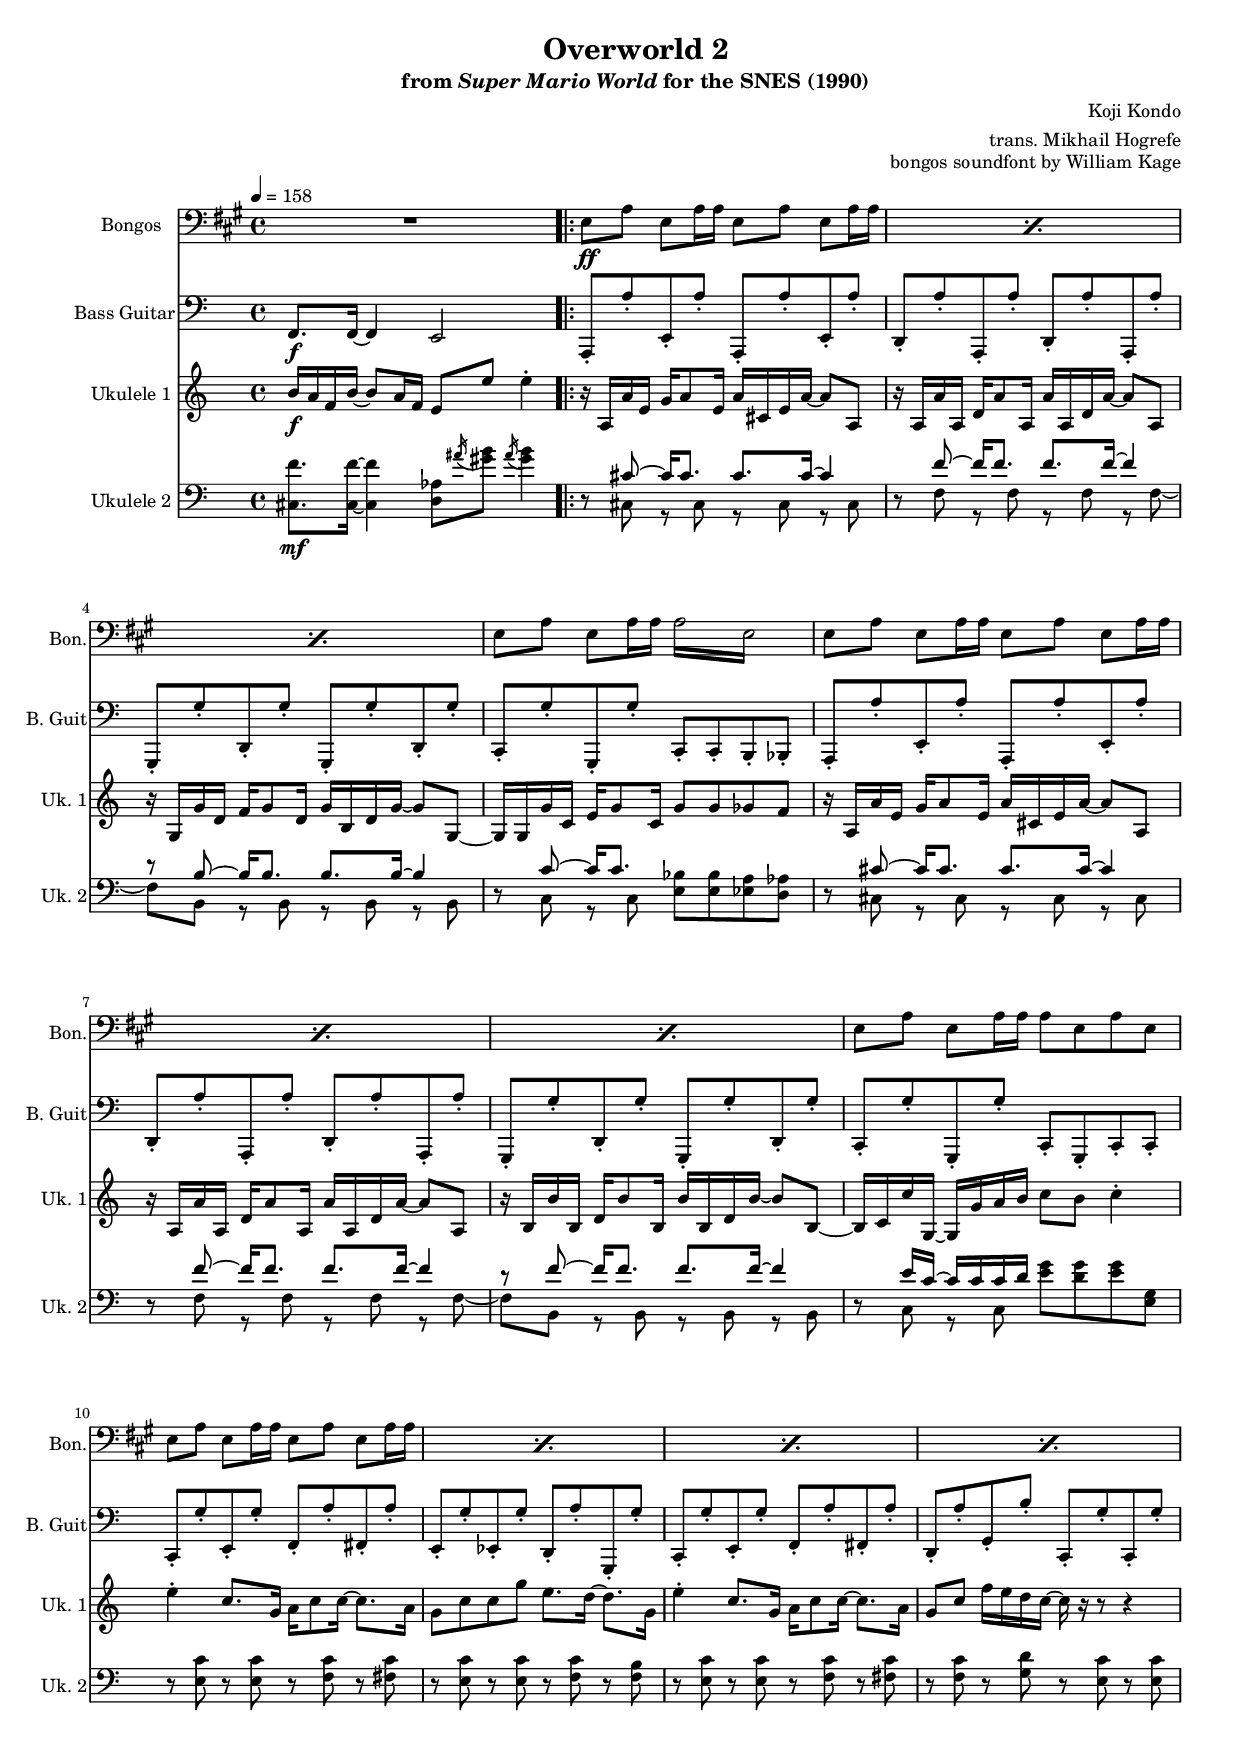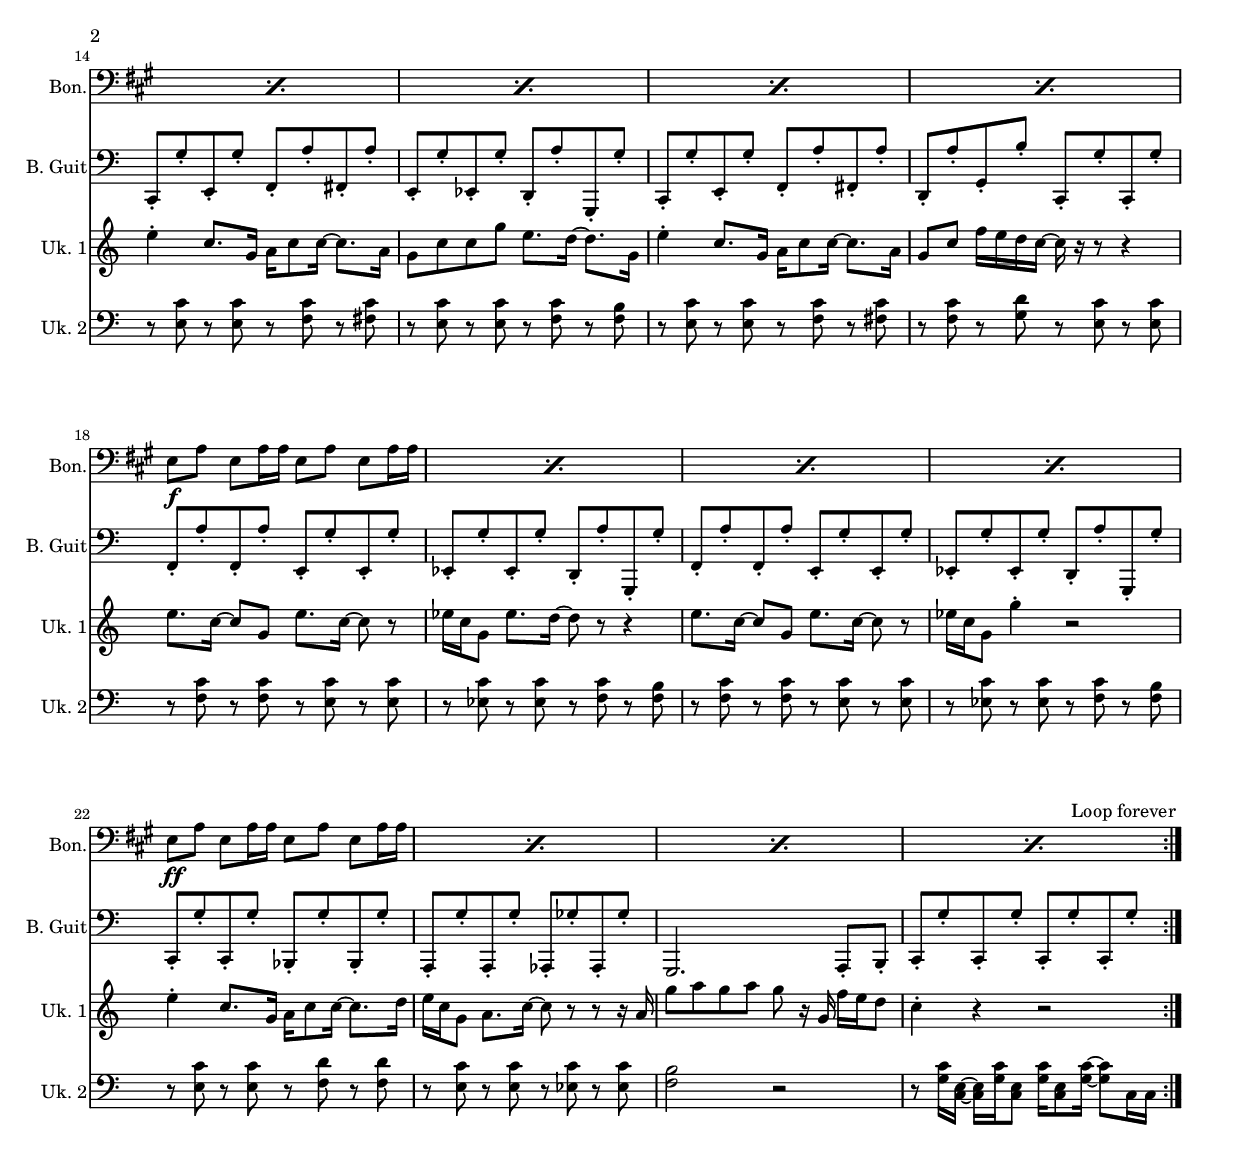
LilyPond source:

\version "2.24.3"
#(set-global-staff-size 16)

\paper {
  left-margin = 0.6\in
}

\book {
    \header {
        title = "Overworld 2"
        subtitle = \markup { "from" {\italic "Super Mario World"} "for the SNES (1990)" }
        composer = "Koji Kondo"
        arranger = "trans. Mikhail Hogrefe"
        opus = "bongos soundfont by William Kage"
    }

    \score {
        {
            <<
                \new Staff \relative c {                 
                    \set Staff.instrumentName = "Bongos"
                    \set Staff.shortInstrumentName = "Bon."  
\key a \major
\clef bass
R1 |
\repeat percent 3 { e8\ff a e a16 a e8 a e a16 a | }
e8 a e a16 a \repeat tremolo 4 { a16 e } |
\repeat percent 3 { e8 a e a16 a e8 a e a16 a | }
e8 a e a16 a a8 e a e |
\repeat percent 8 { e8 a e a16 a e8 a e a16 a | }
\repeat percent 4 { e8\f a e a16 a e8 a e a16 a | }
\repeat percent 4 { e8\ff a e a16 a e8 a e a16 a | }
                }

                 \new Staff \relative c, {                 
                    \set Staff.instrumentName = "Bass Guitar"
                    \set Staff.shortInstrumentName = "B. Guit"  
\key c \major
\clef bass
\tempo 4 = 158
f8.\f f16 ~ f4 e2 |
                    \repeat volta 2 {
a,8-. a''-. e,-. a'-. a,,-. a''-. e,-. a'-. 
d,,8-. a''-. a,,-. a''-. d,,-. a''-. a,,-. a''-. |
g,,8-. g''-. d,-. g'-. g,,-. g''-. d,-. g'-. |
c,,-. g''-. g,,-. g''-. c,,-. c-. b-. bes-. |
a8-. a''-. e,-. a'-. a,,-. a''-. e,-. a'-. 
d,,8-. a''-. a,,-. a''-. d,,-. a''-. a,,-. a''-. |
g,,8-. g''-. d,-. g'-. g,,-. g''-. d,-. g'-. |
c,,-. g''-. g,,-. g''-. c,,-. g-. c-. c-. |
c8-. g''-. e,-. g'-. f,-. a'-. fis,-. a'-. |
e,8-. g'-. ees,-. g'-. d,-. a''-. g,,-. g''-. |
c,,8-. g''-. e,-. g'-. f,-. a'-. fis,-. a'-. |
d,,8-. a''-. g,-. b'-. c,,-. g''-. c,,-. g''-. |
c,,8-. g''-. e,-. g'-. f,-. a'-. fis,-. a'-. |
e,8-. g'-. ees,-. g'-. d,-. a''-. g,,-. g''-. |
c,,8-. g''-. e,-. g'-. f,-. a'-. fis,-. a'-. |
d,,8-. a''-. g,-. b'-. c,,-. g''-. c,,-. g''-. |
f,8-. a'-. f,-. a'-. e,-. g'-. e,-. g'-. |
ees,-. g'-. ees,-. g'-. d,-. a''-. g,,-. g''-. |
f,8-. a'-. f,-. a'-. e,-. g'-. e,-. g'-. |
ees,-. g'-. ees,-. g'-. d,-. a''-. g,,-. g''-. |
c,,-. g''-. c,,-. g''-. bes,,-. g''-. bes,,-. g''-. |
a,,-. g''-. a,,-. g''-. aes,,-. ges''-. aes,,-. ges''-. |
g,,2. a8-. b-. |
c8-. g''-. c,,-. g''-. c,,-. g''-. c,,-. g''-. |
                    }
\once \override Score.RehearsalMark.self-alignment-X = #RIGHT
\mark \markup { \fontsize #-2 "Loop forever" }
                }

                \new Staff \relative c'' {                 
                    \set Staff.instrumentName = "Ukulele 1"
                    \set Staff.shortInstrumentName = "Uk. 1"  
\key c \major
b16\f a f b ~ b8 a16 f e8 e' e4-. |
r16 a,, a' e g a8 e16 a cis, e a ~ a8 a, |
r16 a a' a, d a'8 a,16 a' a, d a' ~ a8 a, |
r16 g g' d f g8 d16 g b, d g ~ g8 g, ~ |
g16 g g' c, e g8 c,16 g'8 g ges f |
r16 a, a' e g a8 e16 a cis, e a ~ a8 a, |
r16 a a' a, d a'8 a,16 a' a, d a' ~ a8 a, |
r16 b b' b, d b'8 b,16 b' b, d b' ~ b8 b, ~ |
b16 c c' g, ~ g g' a b c8 b c4-. |
e4-. c8. g16 a c8 c16 ~ c8. a16 |
g8 c c g' e8. d16 ~ d8. g,16 |
e'4-. c8. g16 a c8 c16 ~ c8. a16 |
g8 c f16 e d c ~ c r r8 r4 |
e4-. c8. g16 a c8 c16 ~ c8. a16 |
g8 c c g' e8. d16 ~ d8. g,16 |
e'4-. c8. g16 a c8 c16 ~ c8. a16 |
g8 c f16 e d c ~ c r r8 r4 |
e8. c16 ~ c8 g e'8. c16 ~ c8 r |
ees16 c g8 ees'8. d16 ~ d8 r r4 |
e8. c16 ~ c8 g e'8. c16 ~ c8 r |
ees16 c g8 g'4-. r2 |
e4-. c8. g16 a c8 c16 ~ c8. d16 |
e16 c g8 a8. c16 ~ c8 r r r16 a |
g'8 a g a g r16 g, f' e d8 |
c4-. r r2 |
                }

                \new Staff \relative c {                 
                    \set Staff.instrumentName = "Ukulele 2"
                    \set Staff.shortInstrumentName = "Uk. 2"  
\key c \major
\clef bass
<cis f'>8.\mf 16 ~ 4 <d aes'>8 \acciaccatura ais''16 <gis b>8 \acciaccatura ais16 <gis b>4 |
r8 <<{cis,8 ~ cis16 cis8. cis cis16 ~ cis4}\\{cis,8 r cis r cis r cis}>> |
r8 <<{
f'8 ~ f16 f8. f f16 ~ f4 |
r8 b, ~ b16 b8. b b16 ~ b4 |
}\\{
f8 r f r f r f ~ |
f8 b, r b r b r b |
}>> |
r8 <<{c'8 ~ c16 c8.}\\{c,8 r c}>> <e bes'>8 8 <ees a> <d aes'> |
r8 <<{cis'8 ~ cis16 cis8. cis cis16 ~ cis4}\\{cis,8 r cis r cis r cis}>> |
r8 <<{
f'8 ~ f16 f8. f f16 ~ f4 |
r8 f ~ f16 f8. f f16 ~ f4 |
}\\{
f,8 r f r f r f ~ |
f8 b, r b r b r b |
}>> |
r8 <<{e'16 c ~ c c c d}\\{c,8 r c}>> <e' g>8 <d g> <e g> <e, g> |
r8 <e c'> r <e c'> r <f c'> r <fis c'> |
r8 <e c'> r <e c'> r <f c'> r <f b> |
r8 <e c'> r <e c'> r <f c'> r <fis c'> |
r8 <f c'> r <g d'> r <e c'> r <e c'> |
r8 <e c'> r <e c'> r <f c'> r <fis c'> |
r8 <e c'> r <e c'> r <f c'> r <f b> |
r8 <e c'> r <e c'> r <f c'> r <fis c'> |
r8 <f c'> r <g d'> r <e c'> r <e c'> |
r8 <f c'> r <f c'> r <e c'> r <e c'> |
r8 <ees c'> r <ees c'> r <f c'> r <f b> |
r8 <f c'> r <f c'> r <e c'> r <e c'> |
r8 <ees c'> r <ees c'> r <f c'> r <f b> |
r8 <e c'> r <e c'> r <f d'> r <f d'> |
r8 <e c'> r <e c'> r <ees c'> r <ees c'> |
<f b>2 r |
r8 <g c>16 <c, e>16 ~ 16 <g' c> <c, e>8 <g' c>16 <c, e>8 <g' c>16 ~ 8 c,16 c |
                }
            >>
        }
        \layout {
            \context {
                \Staff
                \RemoveEmptyStaves
            }
            \context {
                \DrumStaff
                \RemoveEmptyStaves
            }
        }
    }
}
